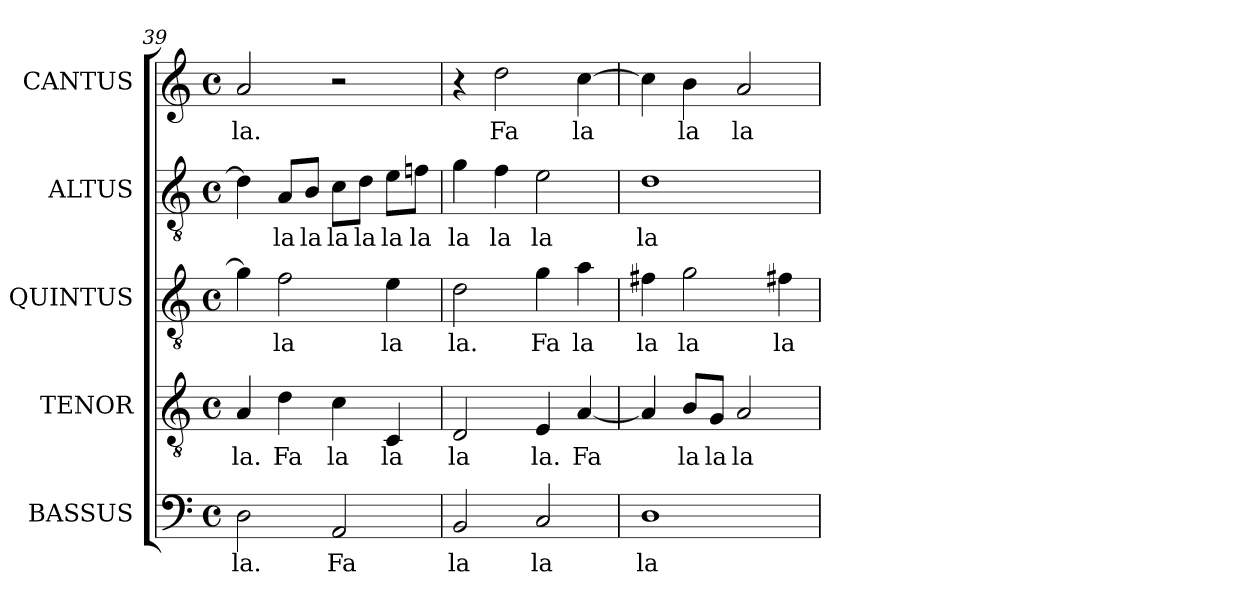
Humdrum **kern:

**kern	**text	**kern	**text	**kern	**text	**kern	**text	**kern	**text
*part5	*part5	*part4	*part4	*part3	*part3	*part2	*part2	*part1	*part1
*staff5	*staff5	*staff4	*staff4	*staff3	*staff3	*staff2	*staff2	*staff1	*staff1
*I"BASSUS	*	*I"TENOR	*	*I"QUINTUS	*	*I"ALTUS	*	*I"CANTUS	*
*I'B	*	*I'T	*	*	*	*I'A.	*	*I'S	*
*clefF4	*	*clefGv2	*	*clefGv2	*	*clefGv2	*	*clefG2	*
*	*	*ITrd7c12	*	*ITrd7c12	*	*ITrd7c12	*	*	*
*k[]	*	*k[]	*	*k[]	*	*k[]	*	*k[]	*
*C:	*	*C:	*	*C:	*	*C:	*	*C:	*
*M4/4	*	*M4/4	*	*M4/4	*	*M4/4	*	*M4/4	*
*met(c)	*	*met(c)	*	*met(c)	*	*met(c)	*	*met(c)	*
=39	=39	=39	=39	=39	=39	=39	=39	=39	=39
!	!LO:LY:b:color=#000000	!	!	!	!	!	!	!	!
!	!	!	!LO:LY:b:color=#000000	!	!	!	!	!	!
!	!	!	!	!	!	!	!	!	!LO:LY:b:color=#000000
2Di\	la.	4AAi/	la.	4Gi\]	.	4Di\]	.	2ai/	la.
!	!	!	!LO:LY:b:color=#000000	!	!	!	!	!	!
!	!	!	!	!	!LO:LY:b:color=#000000	!	!	!	!
!	!	!	!	!	!	!	!LO:LY:b:color=#000000	!	!
.	.	4Di\	Fa	2Fi\	la	8AAi/L	la	.	.
!	!	!	!	!	!	!	!LO:LY:b:color=#000000	!	!
.	.	.	.	.	.	8BBi/J	la	.	.
!	!LO:LY:b:color=#000000	!	!	!	!	!	!	!	!
!	!	!	!LO:LY:b:color=#000000	!	!	!	!	!	!
!	!	!	!	!	!	!	!LO:LY:b:color=#000000	!	!
2AAi/	Fa	4Ci\	la	.	.	8Ci\L	la	2r	.
!	!	!	!	!	!	!	!LO:LY:b:color=#000000	!	!
.	.	.	.	.	.	8Di\J	la	.	.
!	!	!	!LO:LY:b:color=#000000	!	!	!	!	!	!
!	!	!	!	!	!LO:LY:b:color=#000000	!	!	!	!
!	!	!	!	!	!	!	!LO:LY:b:color=#000000	!	!
.	.	4CCi/	la	4Ei\	la	8Ei\L	la	.	.
!	!	!	!	!	!	!	!LO:LY:b:color=#000000	!	!
.	.	.	.	.	.	8Fni\J	la	.	.
=40	=40	=40	=40	=40	=40	=40	=40	=40	=40
!	!LO:LY:b:color=#000000	!	!	!	!	!	!	!	!
!	!	!	!LO:LY:b:color=#000000	!	!	!	!	!	!
!	!	!	!	!	!LO:LY:b:color=#000000	!	!	!	!
!	!	!	!	!	!	!	!LO:LY:b:color=#000000	!	!
2BBi/	la	2DDi/	la	2Di\	la.	4Gi\	la	4r	.
!	!	!	!	!	!	!	!LO:LY:b:color=#000000	!	!
!	!	!	!	!	!	!	!	!	!LO:LY:b:color=#000000
.	.	.	.	.	.	4Fi\	la	2ddi\	Fa
!	!LO:LY:b:color=#000000	!	!	!	!	!	!	!	!
!	!	!	!LO:LY:b:color=#000000	!	!	!	!	!	!
!	!	!	!	!	!LO:LY:b:color=#000000	!	!	!	!
!	!	!	!	!	!	!	!LO:LY:b:color=#000000	!	!
2Ci/	la	4EEi/	la.	4Gi\	Fa	2Ei\	la	.	.
!	!	!	!LO:LY:b:color=#000000	!	!	!	!	!	!
!	!	!	!	!	!LO:LY:b:color=#000000	!	!	!	!
!	!	!	!	!	!	!	!	!	!LO:LY:b:color=#000000
.	.	[<4AAi/	Fa	4Ai\	la	.	.	[>4cci\	la
=41	=41	=41	=41	=41	=41	=41	=41	=41	=41
!	!LO:LY:b:color=#000000	!	!	!	!	!	!	!	!
!	!	!	!	!	!LO:LY:b:color=#000000	!	!	!	!
!	!	!	!	!	!	!	!LO:LY:b:color=#000000	!	!
1Di	la	4AAi/]	.	4F#Xi\	la	1Di	la	4cci\]	.
!	!	!	!LO:LY:b:color=#000000	!	!	!	!	!	!
!	!	!	!	!	!LO:LY:b:color=#000000	!	!	!	!
!	!	!	!	!	!	!	!	!	!LO:LY:b:color=#000000
.	.	8BBi/L	la	2Gi\	la	.	.	4bi\	la
!	!	!	!LO:LY:b:color=#000000	!	!	!	!	!	!
.	.	8GGi/J	la	.	.	.	.	.	.
!	!	!	!LO:LY:b:color=#000000	!	!	!	!	!	!
!	!	!	!	!	!	!	!	!	!LO:LY:b:color=#000000
.	.	2AAi/	la	.	.	.	.	2ai/	la
!	!	!	!	!	!LO:LY:b:color=#000000	!	!	!	!
.	.	.	.	4F#Xi\	la	.	.	.	.
=	=	=	=	=	=	=	=	=	=
*-	*-	*-	*-	*-	*-	*-	*-	*-	*-
